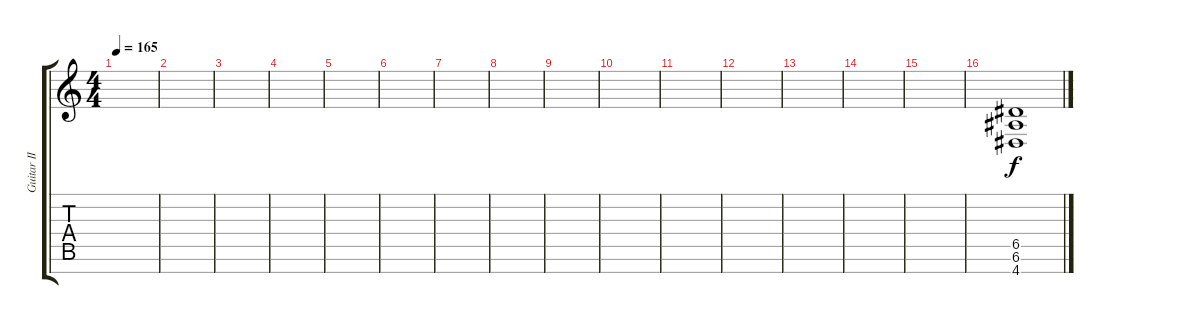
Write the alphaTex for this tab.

\track ("Guitar II" "Guitar II") {instrument distortionguitar}
\staff {score tabs}
\tuning (E4 B3 Gb3 D3 A2 E2 B1) {hide}
\ts (4 4)
\tempo 165
\clef g2
\ks c
|
|
|
|
|
|
|
|
|
|
|
|
|
|
|
(6.5 6.6 4.7).1
